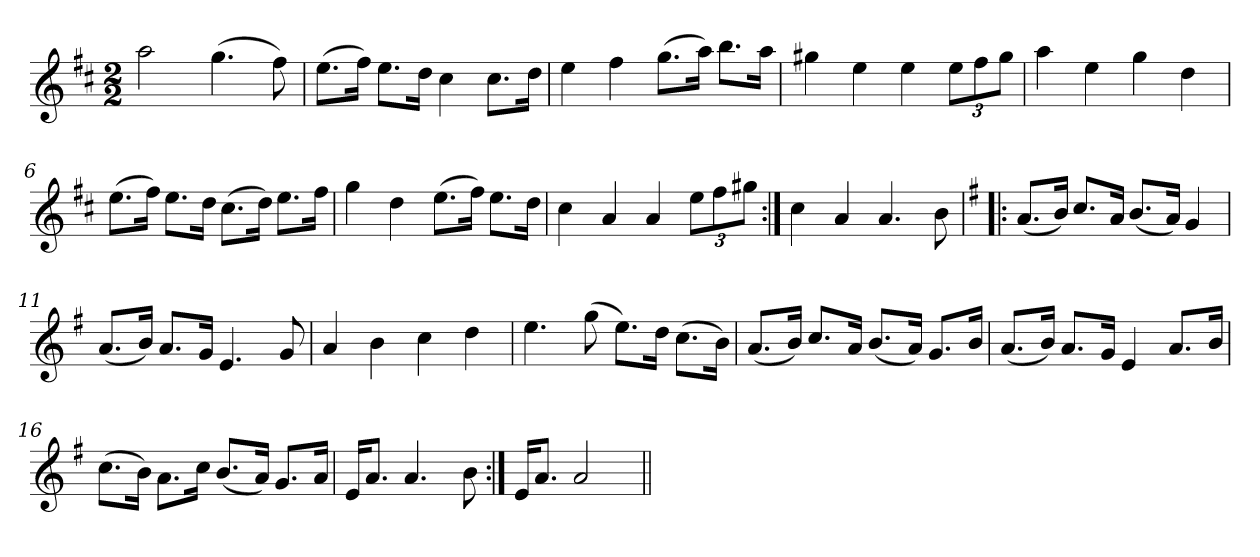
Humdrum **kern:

**kern
*part1
*staff1
*clefG2
*k[f#c#]
*M2/2
=1
2aa\
(>4.gg\
8ff#\)
=2
(>8.ee\L
16ff#\Jk)
8.ee\L
16dd\Jk
4cc#\
8.cc#\L
16dd\Jk
=3
4ee\
4ff#\
(>8.gg\L
16aa\Jk)
8.bb\L
16aa\Jk
=4
4gg#X\
4ee\
4ee\
*Xbrackettup
12ee\L
12ff#\
12gg#\J
=5
4aa\
4ee\
4gg\
4dd\
=6
(>8.ee\L
16ff#\Jk)
8.ee\L
16dd\Jk
(>8.cc#\L
16dd\Jk)
8.ee\L
16ff#\Jk
!!LO:LB:g=z
=7
4gg\
4dd\
(>8.ee\L
16ff#\Jk)
8.ee\L
16dd\Jk
=8
4cc#\
4a/
4a/
12ee\L
12ff#\
12gg#X\J
=9:|!
4cc#\
4a/
4.a/
8b\
=10!|:
*k[f#]
(<8.a/L
16b/Jk)
8.cc/L
16a/Jk
(<8.b/L
16a/Jk)
4g/
=11
(<8.a/L
16b/Jk)
8.a/L
16g/Jk
4.e/
8g/
=12
4a/
4b\
4cc\
4dd\
!!LO:LB:g=z
=13
4.ee\
(>8gg\
8.ee\L)
16dd\Jk
(>8.cc\L
16b\Jk)
=14
(<8.a/L
16b/Jk)
8.cc/L
16a/Jk
(<8.b/L
16a/Jk)
8.g/L
16b/Jk
=15
(<8.a/L
16b/Jk)
8.a/L
16g/Jk
4e/
8.a/L
16b/Jk
=16
(>8.cc\L
16b\Jk)
8.a\L
16cc\Jk
(<8.b/L
16a/Jk)
8.g/L
16a/Jk
=17
16e/KL
8.a/J
4.a/
8b\
=18:|!
16e/KL
8.a/J
2a/
=||
*-
